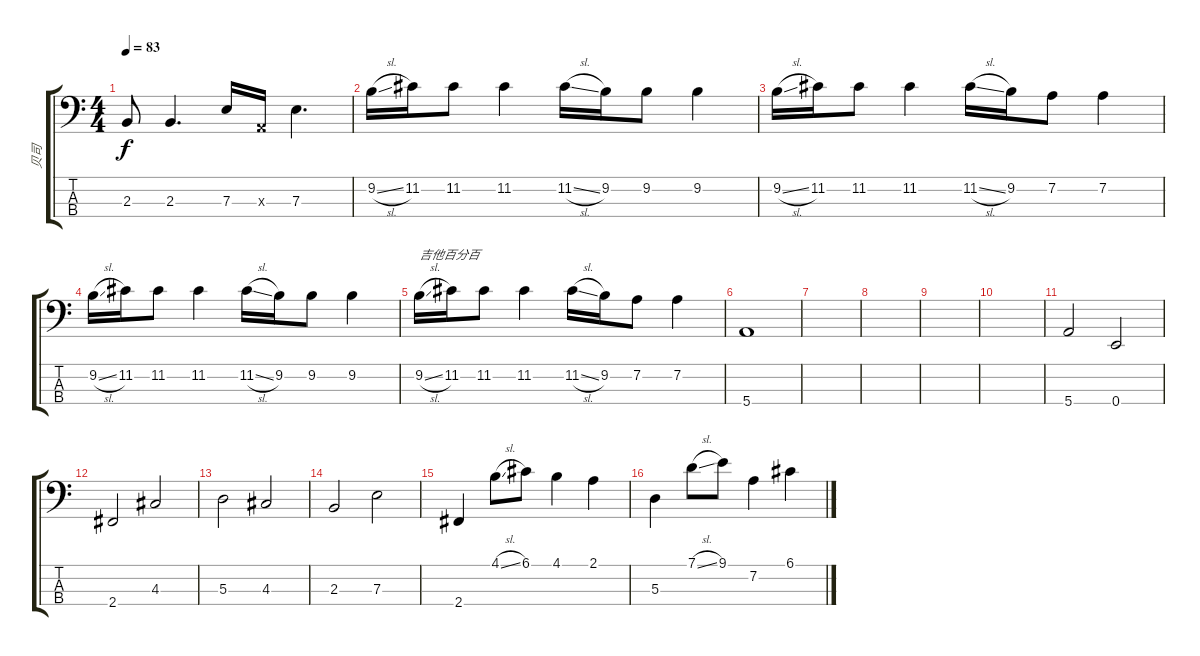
\track ("贝司" "贝司") {instrument acousticguitarnylon}
\staff {score tabs}
\tuning (G2 D2 A1 E1) {hide}
\ts (4 4)
\tempo 83
\clef f4
\ks c
2.3.8{dy f} 2.3.4{d} 7.3.16 0.3{x}.16 7.3.4{d} |
9.2{sl}.16 11.2.16 11.2.8 11.2.4 11.2{sl}.16 9.2.16 9.2.8 9.2.4 |
9.2{sl}.16 11.2.16 11.2.8 11.2.4 11.2{sl}.16 9.2.16 7.2.8 7.2.4 |
9.2{sl}.16 11.2.16 11.2.8 11.2.4 11.2{sl}.16 9.2.16 9.2.8 9.2.4 |
9.2{sl}.16{txt "吉他百分百"} 11.2.16 11.2.8 11.2.4 11.2{sl}.16 9.2.16 7.2.8 7.2.4 |
5.4.1 |
|
|
|
|
5.4.2 0.4.2 |
2.4.2 4.3.2 |
5.3.2 4.3.2 |
2.3.2 7.3.2 |
2.4.4 4.1{sl}.8 6.1.8 4.1.4 2.1.4 |
5.3.4 7.1{sl}.8 9.1.8 7.2.4 6.1.4
